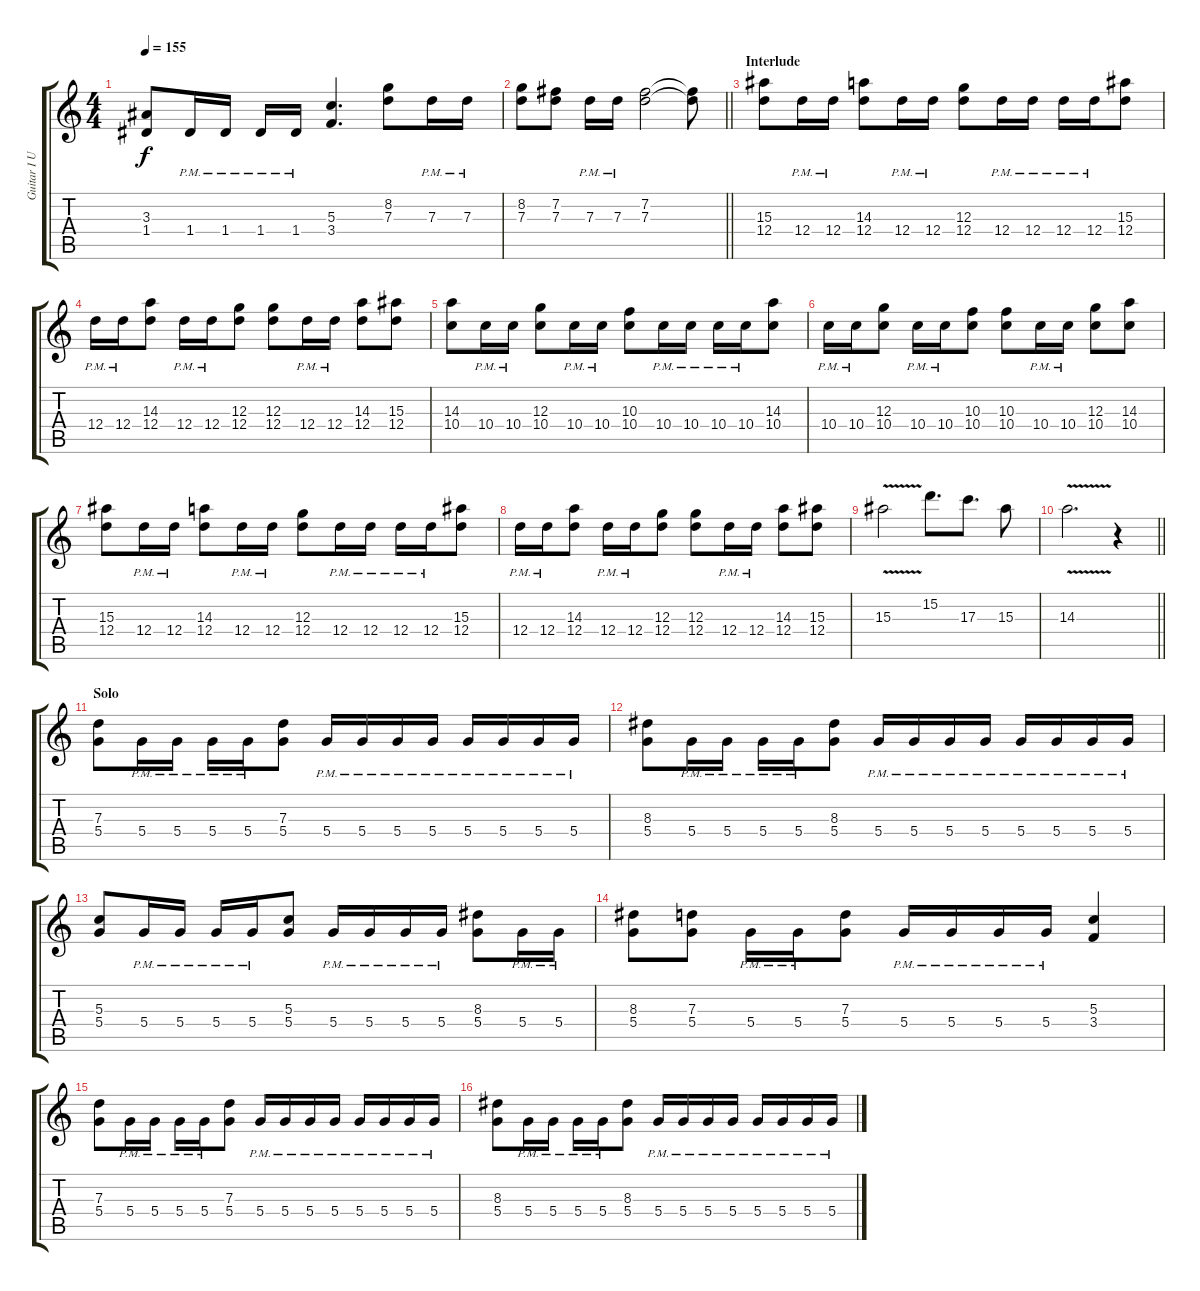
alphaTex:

\track ("Guitar I Upper" "Guitar I U") {instrument overdrivenguitar}
\staff {score tabs}
\tuning (E4 B3 G3 D3 A2 E2) {hide}
\ts (4 4)
\tempo 155
\clef g2
\ks c
(3.3 1.4).8{dy f} 1.4{pm}.16 1.4{pm}.16 1.4{pm}.16 1.4{pm}.16 (5.3 3.4).4{d} (8.2 7.3).8 7.3{pm}.16 7.3{pm}.16 |
\barLineRight lightlight
(8.2 7.3).8 (7.2 7.3).8 7.3{pm}.16 7.3{pm}.16 (7.2 7.3).2 (7.2{t} 7.3{t}).8 |
\section ("" "Interlude")
(15.3 12.4).8 12.4{pm}.16 12.4{pm}.16 (14.3 12.4).8 12.4{pm}.16 12.4{pm}.16 (12.3 12.4).8 12.4{pm}.16 12.4{pm}.16 12.4{pm}.16 12.4{pm}.16 (15.3 12.4).8 |
12.4{pm}.16 12.4{pm}.16 (14.3 12.4).8 12.4{pm}.16 12.4{pm}.16 (12.3 12.4).8 (12.3 12.4).8 12.4{pm}.16 12.4{pm}.16 (14.3 12.4).8 (15.3 12.4).8 |
(14.3 10.4).8 10.4{pm}.16 10.4{pm}.16 (12.3 10.4).8 10.4{pm}.16 10.4{pm}.16 (10.3 10.4).8 10.4{pm}.16 10.4{pm}.16 10.4{pm}.16 10.4{pm}.16 (14.3 10.4).8 |
10.4{pm}.16 10.4{pm}.16 (12.3 10.4).8 10.4{pm}.16 10.4{pm}.16 (10.3 10.4).8 (10.3 10.4).8 10.4{pm}.16 10.4{pm}.16 (12.3 10.4).8 (14.3 10.4).8 |
(15.3 12.4).8 12.4{pm}.16 12.4{pm}.16 (14.3 12.4).8 12.4{pm}.16 12.4{pm}.16 (12.3 12.4).8 12.4{pm}.16 12.4{pm}.16 12.4{pm}.16 12.4{pm}.16 (15.3 12.4).8 |
12.4{pm}.16 12.4{pm}.16 (14.3 12.4).8 12.4{pm}.16 12.4{pm}.16 (12.3 12.4).8 (12.3 12.4).8 12.4{pm}.16 12.4{pm}.16 (14.3 12.4).8 (15.3 12.4).8 |
15.3{v}.2 15.2.8{d} 17.3.8{d} 15.3.8 |
\barLineRight lightlight
14.3{v}.2{d} r.4 |
\section ("" "Solo")
(7.3 5.4).8 5.4{pm}.16 5.4{pm}.16 5.4{pm}.16 5.4{pm}.16 (7.3 5.4).8 5.4{pm}.16 5.4{pm}.16 5.4{pm}.16 5.4{pm}.16 5.4{pm}.16 5.4{pm}.16 5.4{pm}.16 5.4{pm}.16 |
(8.3 5.4).8 5.4{pm}.16 5.4{pm}.16 5.4{pm}.16 5.4{pm}.16 (8.3 5.4).8 5.4{pm}.16 5.4{pm}.16 5.4{pm}.16 5.4{pm}.16 5.4{pm}.16 5.4{pm}.16 5.4{pm}.16 5.4{pm}.16 |
(5.3 5.4).8 5.4{pm}.16 5.4{pm}.16 5.4{pm}.16 5.4{pm}.16 (5.3 5.4).8 5.4{pm}.16 5.4{pm}.16 5.4{pm}.16 5.4{pm}.16 (8.3 5.4).8 5.4{pm}.16 5.4{pm}.16 |
(8.3 5.4).8 (7.3 5.4).8 5.4{pm}.16 5.4{pm}.16 (7.3 5.4).8 5.4{pm}.16 5.4{pm}.16 5.4{pm}.16 5.4{pm}.16 (5.3 3.4).4 |
(7.3 5.4).8 5.4{pm}.16 5.4{pm}.16 5.4{pm}.16 5.4{pm}.16 (7.3 5.4).8 5.4{pm}.16 5.4{pm}.16 5.4{pm}.16 5.4{pm}.16 5.4{pm}.16 5.4{pm}.16 5.4{pm}.16 5.4{pm}.16 |
(8.3 5.4).8 5.4{pm}.16 5.4{pm}.16 5.4{pm}.16 5.4{pm}.16 (8.3 5.4).8 5.4{pm}.16 5.4{pm}.16 5.4{pm}.16 5.4{pm}.16 5.4{pm}.16 5.4{pm}.16 5.4{pm}.16 5.4{pm}.16
